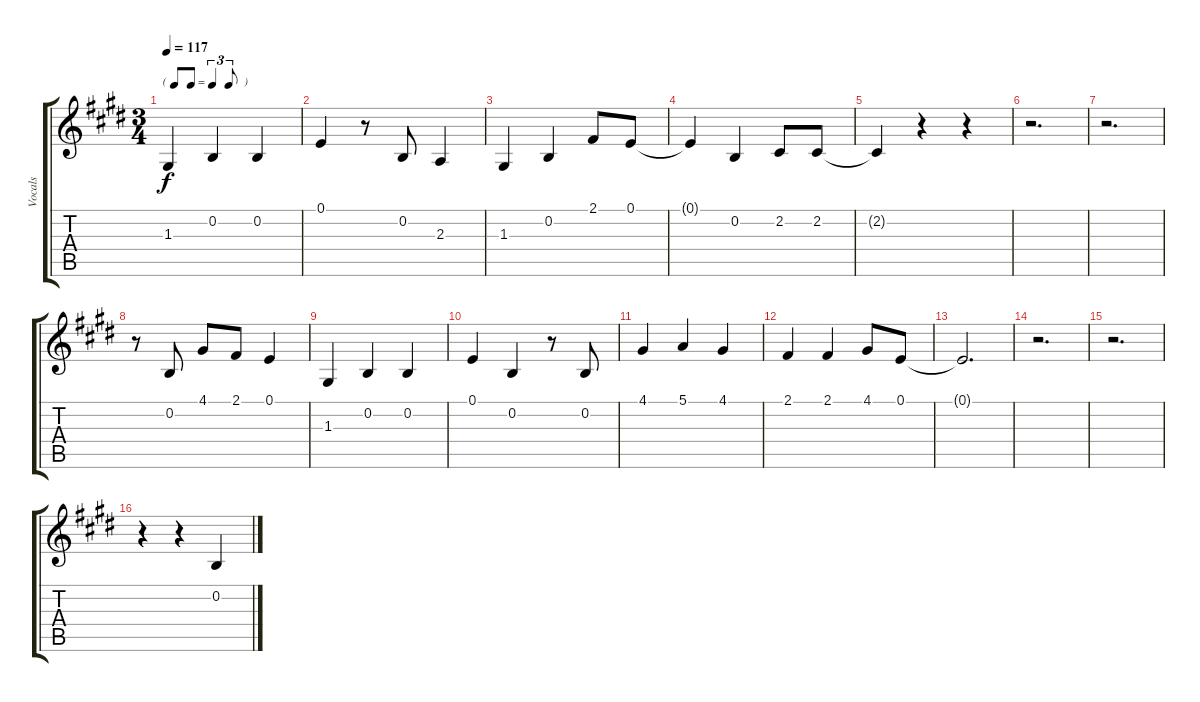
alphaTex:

\track ("Vocals" "Vocals") {instrument acousticgrandpiano}
\staff {score tabs}
\tuning (E4 B3 G3 D3 A2 E2) {hide}
\ts (3 4)
\tf triplet8th
\tempo 117
\clef g2
\ks e
1.3.4{dy f} 0.2.4 0.2.4 |
0.1.4 r.8 0.2.8 2.3.4 |
1.3.4 0.2.4 2.1.8 0.1.8 |
0.1{t}.4 0.2.4 2.2.8 2.2.8 |
2.2{t}.4 r.4 r.4 |
r.2{d} |
r.2{d} |
r.8 0.2.8 4.1.8 2.1.8 0.1.4 |
1.3.4 0.2.4 0.2.4 |
0.1.4 0.2.4 r.8 0.2.8 |
4.1.4 5.1.4 4.1.4 |
2.1.4 2.1.4 4.1.8 0.1.8 |
0.1{t}.2{d} |
r.2{d} |
r.2{d} |
r.4 r.4 0.2.4
